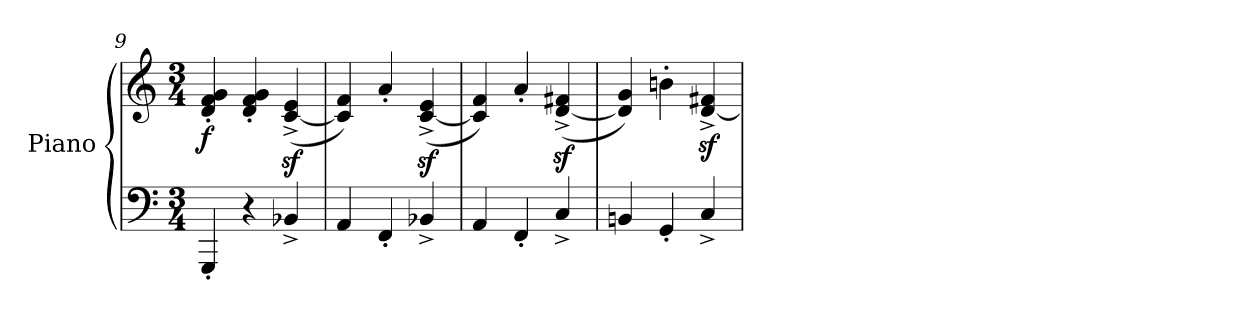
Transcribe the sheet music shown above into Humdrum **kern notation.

**kern	**kern	**dynam
*part1	*part1	*part1
*staff2	*staff1	*staff1/2
*I"Piano	*	*
*I'Pno.	*	*
*clefF4	*clefG2	*
*k[]	*k[]	*
*M3/4	*M3/4	*
=9	=9	=9
!	!	!LO:DY:b
4GGG'/	4d/' 4f/' 4g/'	f
4r	4d/' 4f/' 4g/'	.
4BB-X^/	(>[4c/z<^ 4e/z<^	.
=10	=10	=10
4AA/	4c/] 4f/)	.
4FF'/	4a'/	.
4BB-X^/	(>[4c/z<^ 4e/z<^	.
=11	=11	=11
4AA/	4c/] 4f/)	.
4FF'/	4a'/	.
4C^/	(>[4d/z<^ 4f#X/z<^	.
=12	=12	=12
4BBn/	4d/] 4g/)	.
4GG'/	4bn'\	.
4C^/	[4d/z<^ 4f#X/z<^	.
=	=	=
*-	*-	*-
